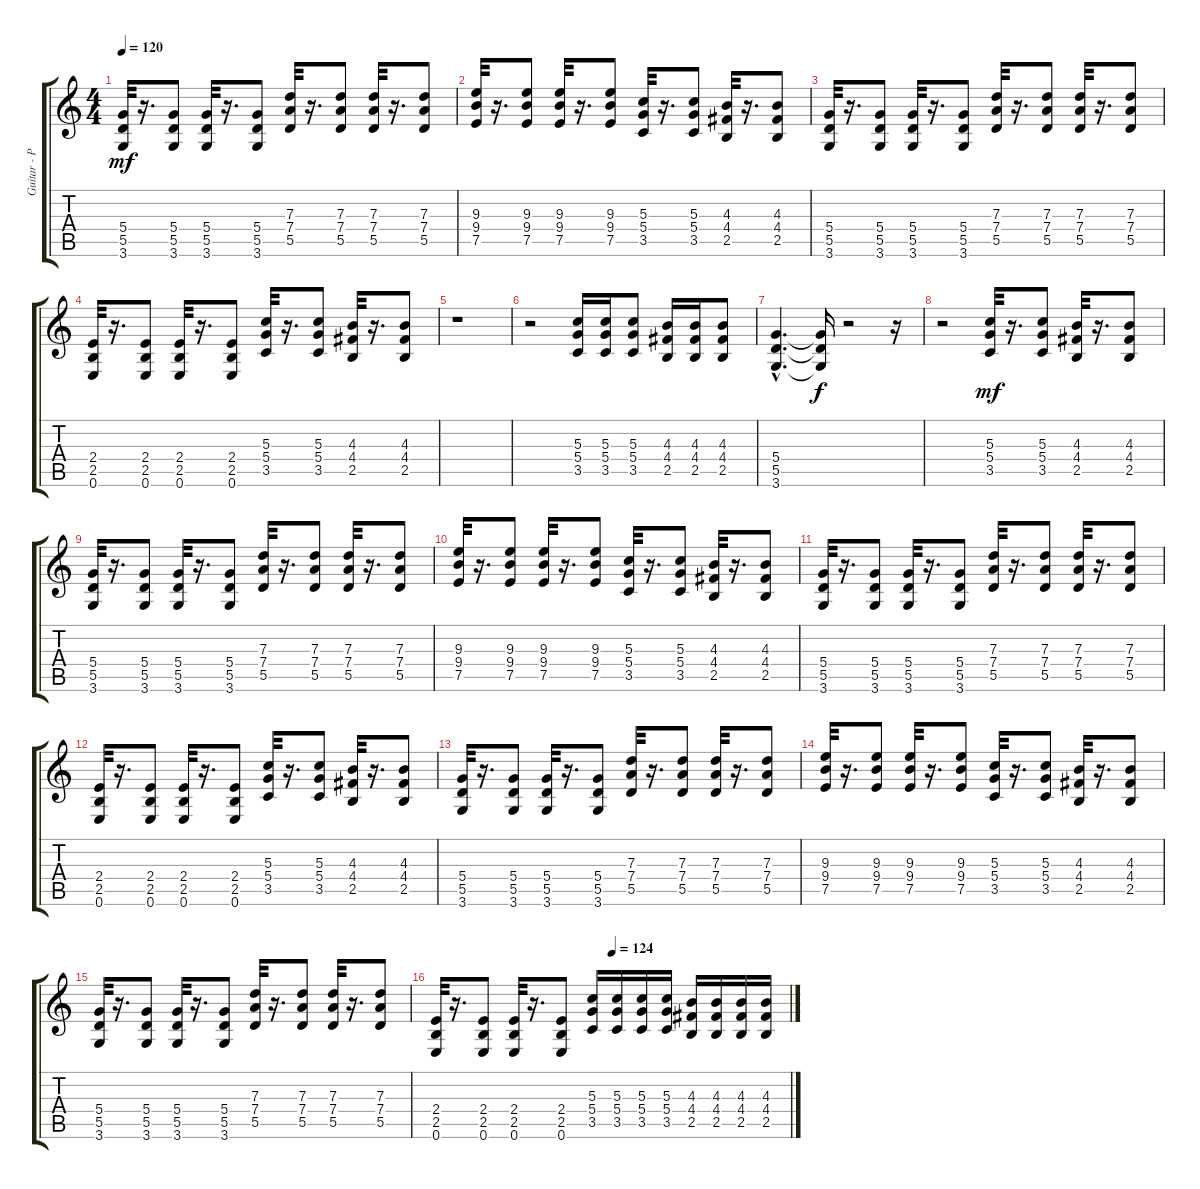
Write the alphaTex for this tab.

\track ("Guitar - Patrick Riley" "Guitar - P") {instrument distortionguitar}
\staff {score tabs}
\tuning (E4 B3 G3 D3 A2 E2) {hide}
\ts (4 4)
\tempo 120
\clef g2
\ks c
(5.4 5.5 3.6).32{dy mf instrument distortionguitar} r.16{d} (5.4 5.5 3.6).8 (5.4 5.5 3.6).32 r.16{d} (5.4 5.5 3.6).8 (7.3 7.4 5.5).32 r.16{d} (7.3 7.4 5.5).8 (7.3 7.4 5.5).32 r.16{d} (7.3 7.4 5.5).8 |
(9.3 9.4 7.5).32 r.16{d} (9.3 9.4 7.5).8 (9.3 9.4 7.5).32 r.16{d} (9.3 9.4 7.5).8 (5.3 5.4 3.5).32 r.16{d} (5.3 5.4 3.5).8 (4.3 4.4 2.5).32 r.16{d} (4.3 4.4 2.5).8 |
(5.4 5.5 3.6).32 r.16{d} (5.4 5.5 3.6).8 (5.4 5.5 3.6).32 r.16{d} (5.4 5.5 3.6).8 (7.3 7.4 5.5).32 r.16{d} (7.3 7.4 5.5).8 (7.3 7.4 5.5).32 r.16{d} (7.3 7.4 5.5).8 |
(2.4 2.5 0.6).32 r.16{d} (2.4 2.5 0.6).8 (2.4 2.5 0.6).32 r.16{d} (2.4 2.5 0.6).8 (5.3 5.4 3.5).32 r.16{d} (5.3 5.4 3.5).8 (4.3 4.4 2.5).32 r.16{d} (4.3 4.4 2.5).8 |
r.1 |
r.2 (5.3 5.4 3.5).16 (5.3 5.4 3.5).16 (5.3 5.4 3.5).8 (4.3 4.4 2.5).16 (4.3 4.4 2.5).16 (4.3 4.4 2.5).8 |
(5.4{hac} 5.5{hac} 3.6{hac}).4{d} (5.4{t} 5.5{t} 3.6{t}).16{dy f} r.2 r.16 |
r.2 (5.3 5.4 3.5).32{dy mf} r.16{d} (5.3 5.4 3.5).8 (4.3 4.4 2.5).32 r.16{d} (4.3 4.4 2.5).8 |
(5.4 5.5 3.6).32 r.16{d} (5.4 5.5 3.6).8 (5.4 5.5 3.6).32 r.16{d} (5.4 5.5 3.6).8 (7.3 7.4 5.5).32 r.16{d} (7.3 7.4 5.5).8 (7.3 7.4 5.5).32 r.16{d} (7.3 7.4 5.5).8 |
(9.3 9.4 7.5).32 r.16{d} (9.3 9.4 7.5).8 (9.3 9.4 7.5).32 r.16{d} (9.3 9.4 7.5).8 (5.3 5.4 3.5).32 r.16{d} (5.3 5.4 3.5).8 (4.3 4.4 2.5).32 r.16{d} (4.3 4.4 2.5).8 |
(5.4 5.5 3.6).32 r.16{d} (5.4 5.5 3.6).8 (5.4 5.5 3.6).32 r.16{d} (5.4 5.5 3.6).8 (7.3 7.4 5.5).32 r.16{d} (7.3 7.4 5.5).8 (7.3 7.4 5.5).32 r.16{d} (7.3 7.4 5.5).8 |
(2.4 2.5 0.6).32 r.16{d} (2.4 2.5 0.6).8 (2.4 2.5 0.6).32 r.16{d} (2.4 2.5 0.6).8 (5.3 5.4 3.5).32 r.16{d} (5.3 5.4 3.5).8 (4.3 4.4 2.5).32 r.16{d} (4.3 4.4 2.5).8 |
(5.4 5.5 3.6).32 r.16{d} (5.4 5.5 3.6).8 (5.4 5.5 3.6).32 r.16{d} (5.4 5.5 3.6).8 (7.3 7.4 5.5).32 r.16{d} (7.3 7.4 5.5).8 (7.3 7.4 5.5).32 r.16{d} (7.3 7.4 5.5).8 |
(9.3 9.4 7.5).32 r.16{d} (9.3 9.4 7.5).8 (9.3 9.4 7.5).32 r.16{d} (9.3 9.4 7.5).8 (5.3 5.4 3.5).32 r.16{d} (5.3 5.4 3.5).8 (4.3 4.4 2.5).32 r.16{d} (4.3 4.4 2.5).8 |
(5.4 5.5 3.6).32 r.16{d} (5.4 5.5 3.6).8 (5.4 5.5 3.6).32 r.16{d} (5.4 5.5 3.6).8 (7.3 7.4 5.5).32 r.16{d} (7.3 7.4 5.5).8 (7.3 7.4 5.5).32 r.16{d} (7.3 7.4 5.5).8 |
\tempo (124 0.5)
(2.4 2.5 0.6).32 r.16{d} (2.4 2.5 0.6).8 (2.4 2.5 0.6).32 r.16{d} (2.4 2.5 0.6).8 (5.3 5.4 3.5).16 (5.3 5.4 3.5).16 (5.3 5.4 3.5).16 (5.3 5.4 3.5).16 (4.3 4.4 2.5).16 (4.3 4.4 2.5).16 (4.3 4.4 2.5).16 (4.3 4.4 2.5).16
